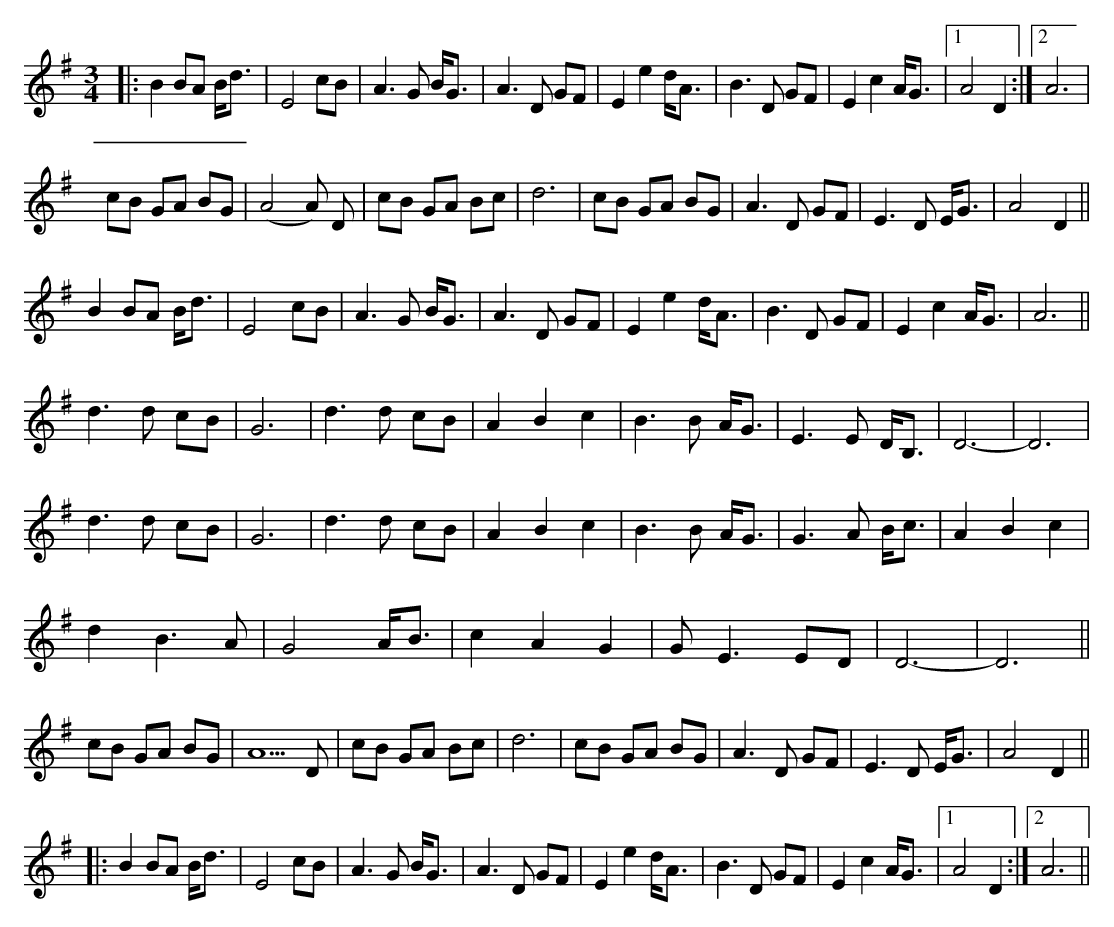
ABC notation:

X:1
M:3/4
K:G
|:B2 BA B<d|E4 cB|A3 G B<G|A3 D GF|E2 e2 d<A|B3 D GF|E2 c2 A<G|1 A4 D2:|2 A6|
cB GA BG|(A4A) D|cB GA Bc|d6|cB GA BG|A3 D GF|E3 D E<G|A4 D2||
B2 BA B<d|E4 cB|A3 G B<G|A3 D GF|E2 e2 d<A|B3 D GF|E2 c2 A<G|A6||
d3 d cB|G6|d3 d cB|A2 B2 c2|B3 B A<G|E3 E D<B,|D6-|D6|
d3 d cB|G6|d3 d cB|A2 B2 c2|B3 B A<G|G3 A B<c|A2 B2 c2|
d2 B3 A|G4 A<B|c2 A2 G2|GE3 ED|D6-|D6||
cB GA BG|A5 D|cB GA Bc|d6|cB GA BG|A3 D GF|E3 D E<G|A4 D2||
|:B2 BA B<d|E4 cB|A3 G B<G|A3 D GF|E2 e2 d<A|B3 D GF|E2 c2 A<G|1 A4 D2:|2 A6||
